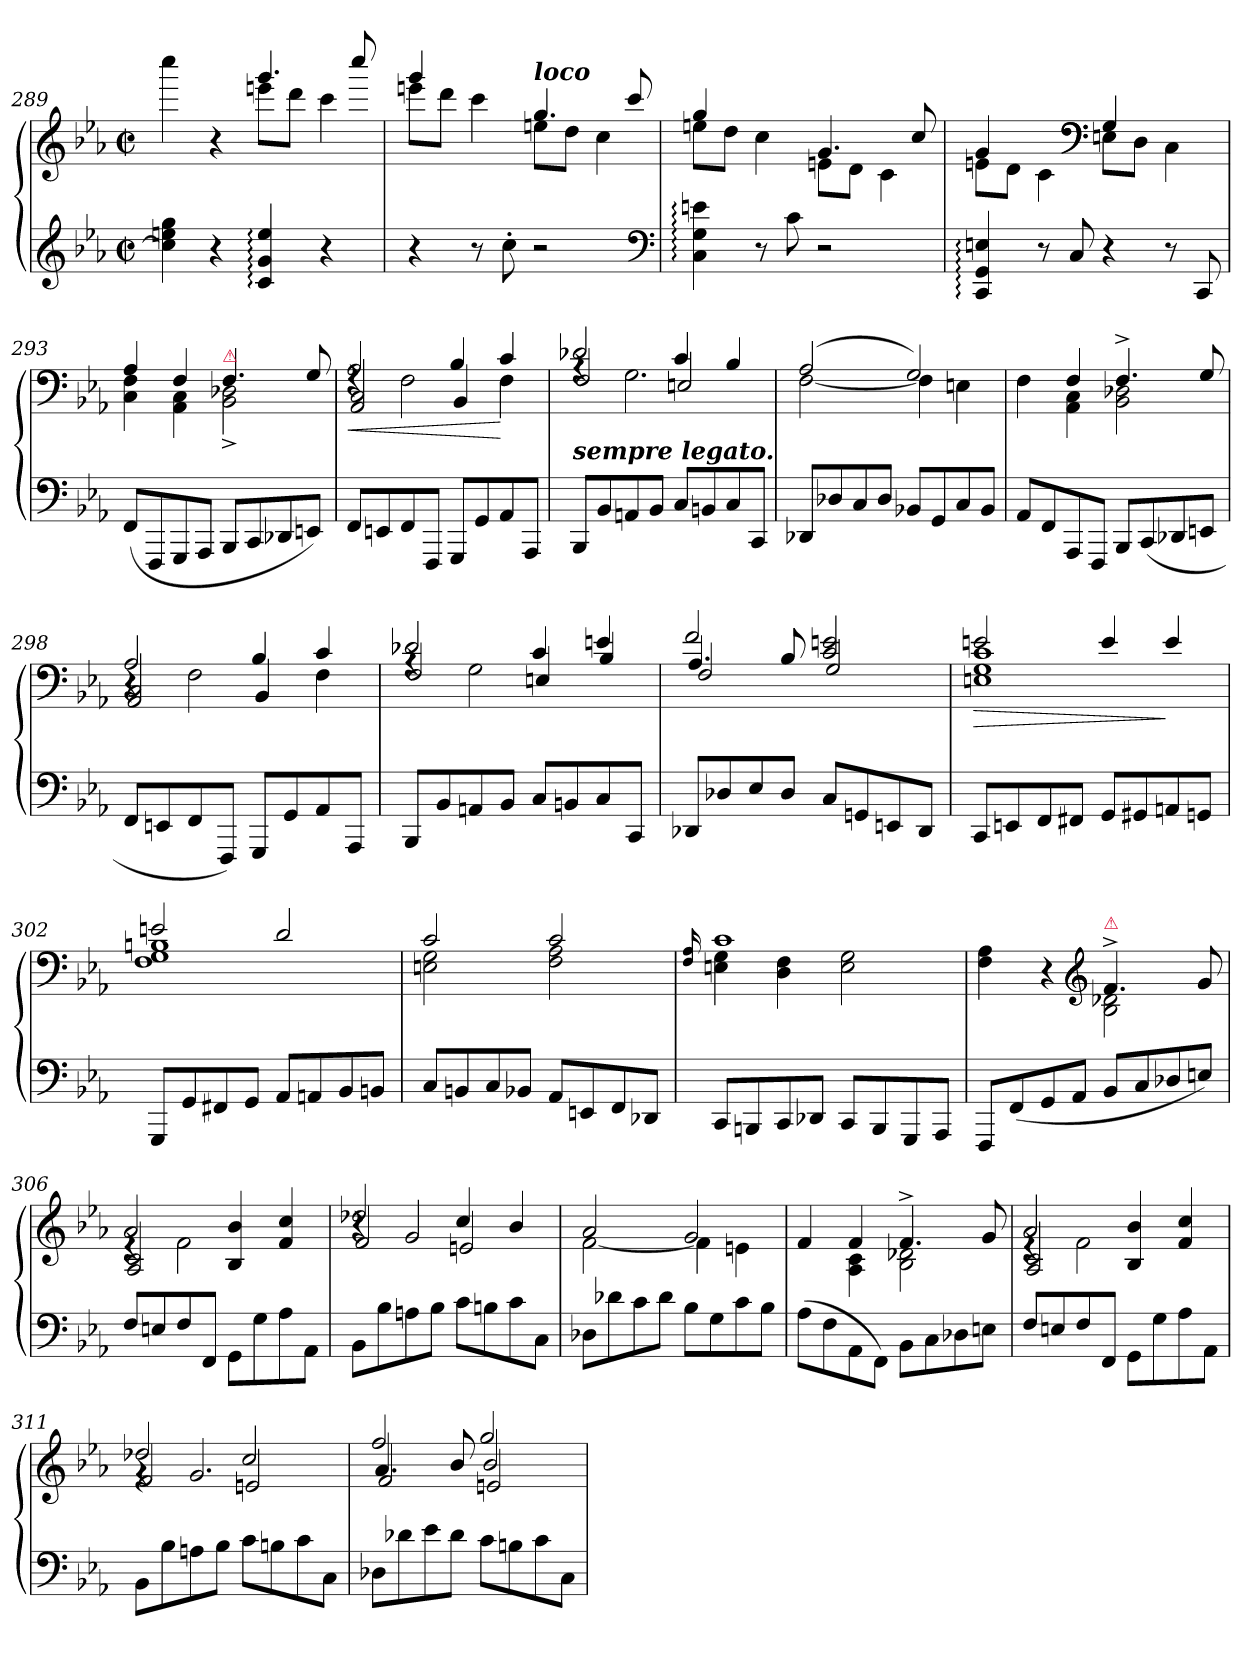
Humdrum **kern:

**kern	**kern	**dynam
*part1	*part1	*part1
*staff2	*staff1	*staff1/2
*clefG2	*clefG2	*
*k[b-e-a-]	*k[b-e-a-]	*
*c:	*c:	*
*M2/2	*M2/2	*
*met(c|)	*met(c|)	*
=289	=289	=289
*	*^	*
4cc] 4een 4gg	2ryy	4cccc	.
4r	.	4r	.
4c: 4g: 4ee:	4.ggg	8eeenL	.
.	.	8dddJ	.
4r	.	4ccc	.
.	8cccc	.	.
=290	=290	=290	=290
4r	4ggg	8eeenL	.
.	.	8dddJ	.
8r	4ryy	4ccc	.
8cc'	.	.	.
!	!LO:TX:a:Bi:t=loco	!	!
2r	4.gg	8eenL	.
.	.	8ddJ	.
.	.	4cc	.
.	8ccc	.	.
*clefF4	*	*	*
=291	=291	=291	=291
4C: 4G: 4en:	4gg	8eenL	.
.	.	8ddJ	.
8r	4ryy	4cc	.
8c	.	.	.
2r	4.g	8enL	.
.	.	8dJ	.
.	.	4c	.
.	8cc	.	.
=292	=292	=292	=292
4CC: 4GG: 4En:	4g	8enL	.
.	.	8dJ	.
8r	4ryy	4c\	.
8C	.	.	.
*	*clefF4	*	*
4r	4G	8EnL	.
.	.	8DJ	.
8r	4ryy	4C\	.
8CC	.	.	.
=293	=293	=293	=293
(8FFL	4A-	4C 4F	.
8FFF	.	.	.
8GGG	4F	4AA- 4C	.
8AAA-J	.	.	.
!	!LO:TX:a:color=crimson:t=⚠	!	!
8BBB-L	4.F	2BB-^< 2D-X^<	.
8CC	.	.	.
8DD-X	.	.	.
8EEnJ)	8G	.	.
=294	=294	=294	=294
*	*	*^	*
!	!	!	!	!LO:HP:b
8FFL	2A-	4rF	2AA- 2C	<
8EEn	.	.	.	.
8FF	.	2F	.	.
8FFFJ	.	.	.	.
8GGGL	4B-	.	4BB-	.
8GG	.	.	.	.
8AA-	4c	4F	4ryy	[
8AAA-J	.	.	.	.
=295	=295	=295	=295	=295
!LO:TX:a:Bi:t=sempre legato.	!	!	!	!
8BBB-L	2d-X	4rA	2F	.
8BB-	.	.	.	.
8AAn	.	2.G	.	.
8BB-J	.	.	.	.
8CL	4c	.	2En	.
8BBn	.	.	.	.
8C	4B-	.	.	.
8CCJ	.	.	.	.
*	*	*v	*v	*
=296	=296	=296	=296
8DD-XL	(2A-	[2F	.
8D-X	.	.	.
8C	.	.	.
8D-J	.	.	.
8BB-XL	2G)	4F]	.
8GG	.	.	.
8C	.	4En	.
8BB-J	.	.	.
=297	=297	=297	=297
8AA-L	4ryy	4F	.
8FF	.	.	.
8AAA-	4F	4AA- 4C	.
8FFFJ	.	.	.
8BBB-L	4.F^	2BB- 2D-X	.
(>8CC	.	.	.
8DD-X	.	.	.
8EEnJ	8G	.	.
=298	=298	=298	=298
*	*	*^	*
8FFL	2A-	4r	2AA- 2C	.
8EEn	.	.	.	.
8FF	.	2F	.	.
8FFFJ)	.	.	.	.
8GGGL	4B-	.	4BB-	.
8GG	.	.	.	.
8AA-	4c	4F	4ryy	.
8AAA-J	.	.	.	.
=299	=299	=299	=299	=299
8BBB-L	2d-X	4rA	2F	.
8BB-	.	.	.	.
8AAn	.	2G	.	.
8BB-J	.	.	.	.
8CL	4c	.	4En	.
8BBn	.	.	.	.
8C	4en	4ryy	4B-	.
8CCJ	.	.	.	.
=300	=300	=300	=300	=300
8DD-XL	2f	4.A-/	2F	.
8D-X	.	.	.	.
8E-	.	.	.	.
8D-J	.	8B-/	.	.
8CL	2c 2en	2ryy	2G	.
8GGn	.	.	.	.
8EEn	.	.	.	.
8DD-J	.	.	.	.
*	*	*v	*v	*
=301	=301	=301	=301
!	!	!	!LO:HP:b
8CCL	2en	1En 1G 1c	>
8EEn	.	.	.
8FF	.	.	.
8FF#XJ	.	.	.
8GGL	4e	.	.
8GG#X	.	.	.
8AAn	4e	.	]
8GGnJ	.	.	.
=302	=302	=302	=302
8GGGL	2en	1F 1G 1Bn	.
8GG	.	.	.
8FF#X	.	.	.
8GGJ	.	.	.
8AA-L	2d	.	.
8AAn	.	.	.
8BB-	.	.	.
8BBnJ	.	.	.
=303	=303	=303	=303
8CL	2c	2En 2G	.
8BBn	.	.	.
8C	.	.	.
8BB-XJ	.	.	.
8AA-L	2c	2F 2A-	.
8EEn	.	.	.
8FF	.	.	.
8DD-XJ	.	.	.
=304	=304	=304	=304
.	16qqF/ 16qqA-/	.	.
8CCL	1c	4En 4G	.
8BBBn	.	.	.
8CC	.	4D 4F	.
8DD-XJ	.	.	.
8CCL	.	2E 2G	.
8BBB	.	.	.
8GGG	.	.	.
8AAA-J	.	.	.
=305	=305	=305	=305
8FFFL	2ryy	4F 4A-	.
(8FF	.	.	.
8GG	.	4r	.
8AA-J	.	.	.
*	*clefG2	*	*
!	!LO:TX:a:color=crimson:t=⚠	!	!
8BB-L	4.f^	2B- 2d-X	.
8C	.	.	.
8D-X	.	.	.
8EnJ)	8g	.	.
=306	=306	=306	=306
*	*	*^	*
8FL	2a-	4re	2A- 2c	.
8En	.	.	.	.
8F	.	2f	.	.
8FFJ	.	.	.	.
8GGL	4B- 4b-	.	2ryy	.
8G	.	.	.	.
8A-	4f 4cc	4ryy	.	.
8AA-J	.	.	.	.
=307	=307	=307	=307	=307
8BB-L	2dd-X	4r	2f	.
8B-	.	.	.	.
8An	.	2g/	.	.
8B-J	.	.	.	.
8cL	4cc	.	2en	.
8Bn	.	.	.	.
8c	4b-	4ryy	.	.
8CJ	.	.	.	.
*	*	*v	*v	*
=308	=308	=308	=308
8D-XL	2a-	[2f	.
8d-X	.	.	.
8c	.	.	.
8d-J	.	.	.
8B-L	2g	4f]	.
8G	.	.	.
8c	.	4en	.
8B-J	.	.	.
=309	=309	=309	=309
(8A-\L	4f	4ryy	.
8F\	.	.	.
8AA-\	4f	4A- 4c	.
8FF\J)	.	.	.
8BB-\L	4.f^	2B- 2d-X	.
8C\	.	.	.
8D-X\	.	.	.
8En\J	8g	.	.
=310	=310	=310	=310
*	*	*^	*
8FL	2a-	4re	2A- 2c	.
8En	.	.	.	.
8F	.	2f	.	.
8FFJ	.	.	.	.
8GGL	4B- 4b-	.	2ryy	.
8G	.	.	.	.
8A-	4f 4cc	4ryy	.	.
8AA-J	.	.	.	.
=311	=311	=311	=311	=311
8BB-L	2dd-X	4rg	2f	.
8B-	.	.	.	.
8An	.	2.g/	.	.
8B-J	.	.	.	.
8cL	2cc	.	2en	.
8Bn	.	.	.	.
8c	.	.	.	.
8CJ	.	.	.	.
=312	=312	=312	=312	=312
8D-XL	2ff	4.a-/	2f	.
8d-X	.	.	.	.
8e-	.	.	.	.
8d-J	.	8b-/	.	.
8cL	2gg	2b-/	2en	.
8Bn	.	.	.	.
8c	.	.	.	.
8CJ	.	.	.	.
*	*v	*v	*v	*
=	=	=
*-	*-	*-
